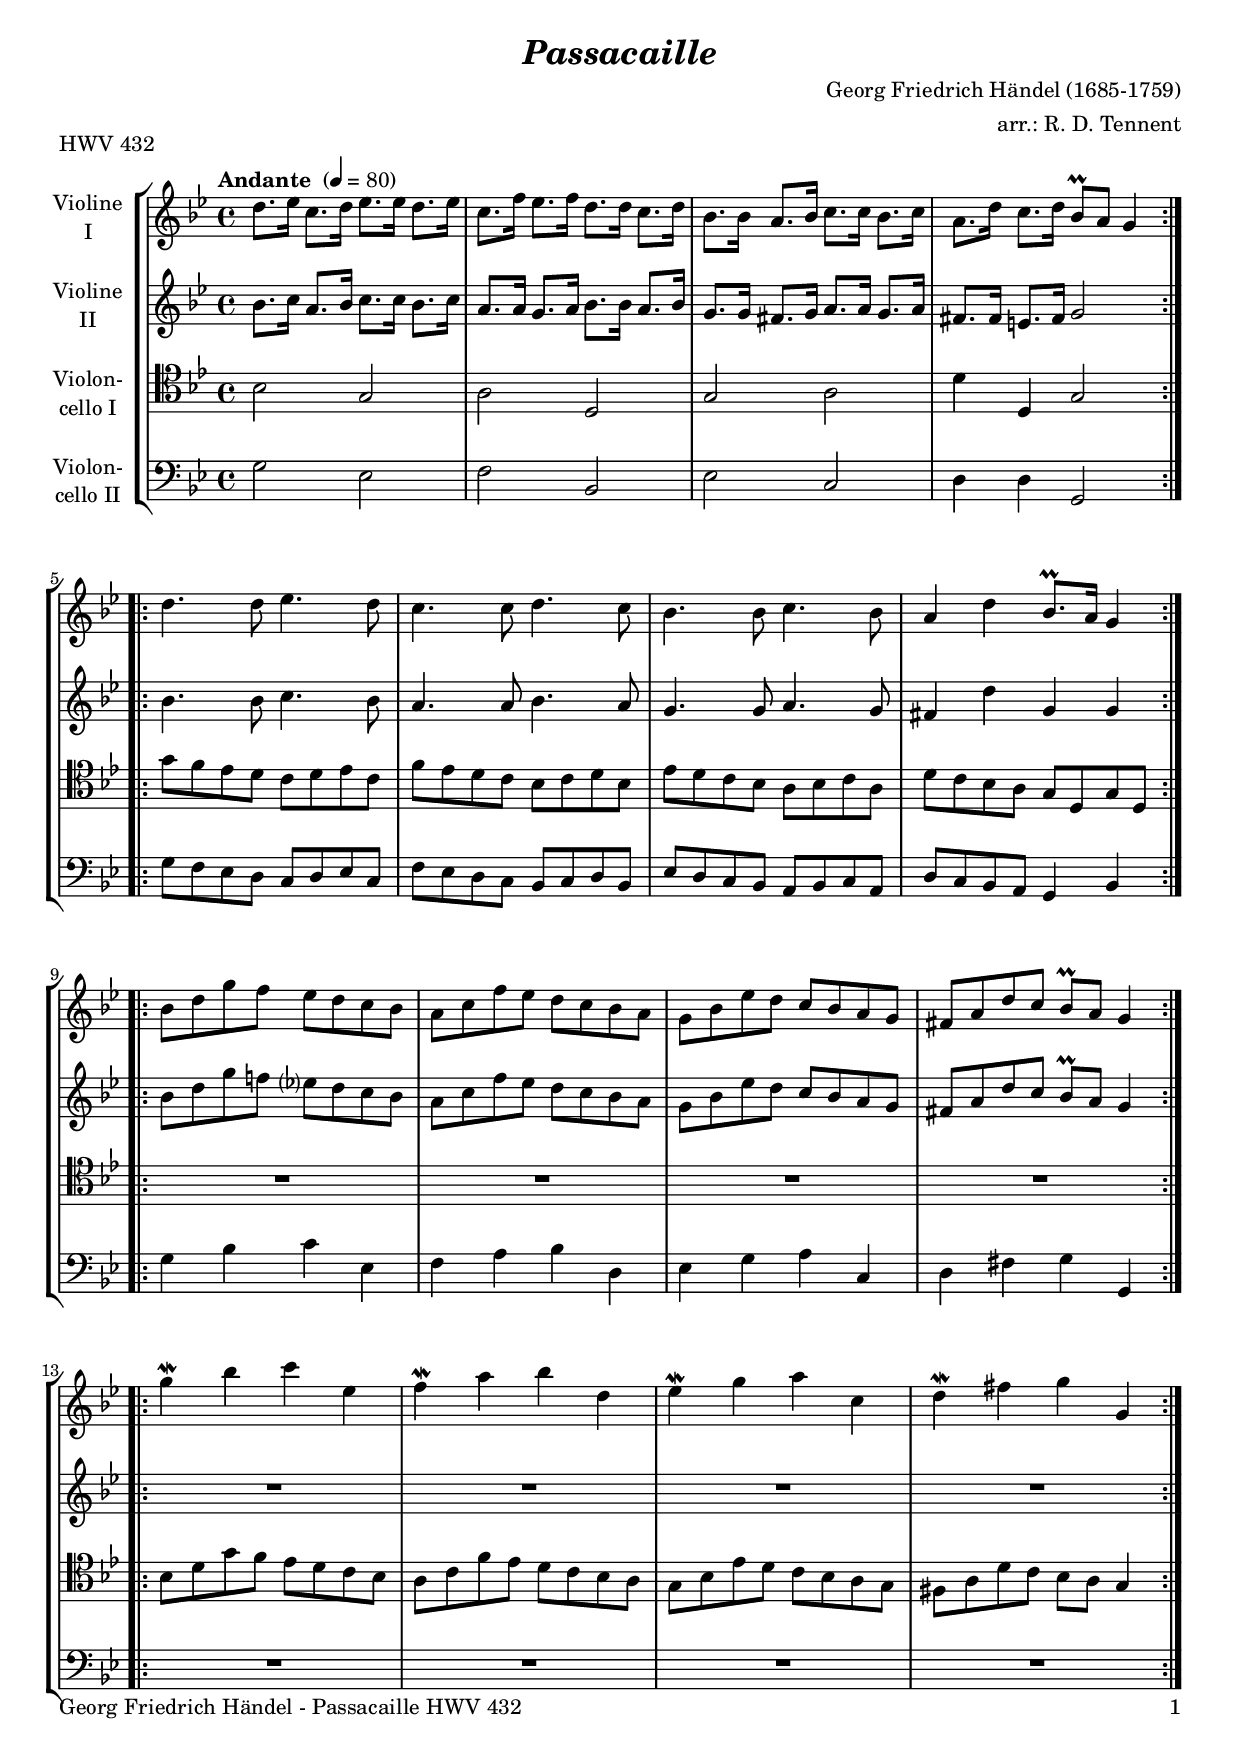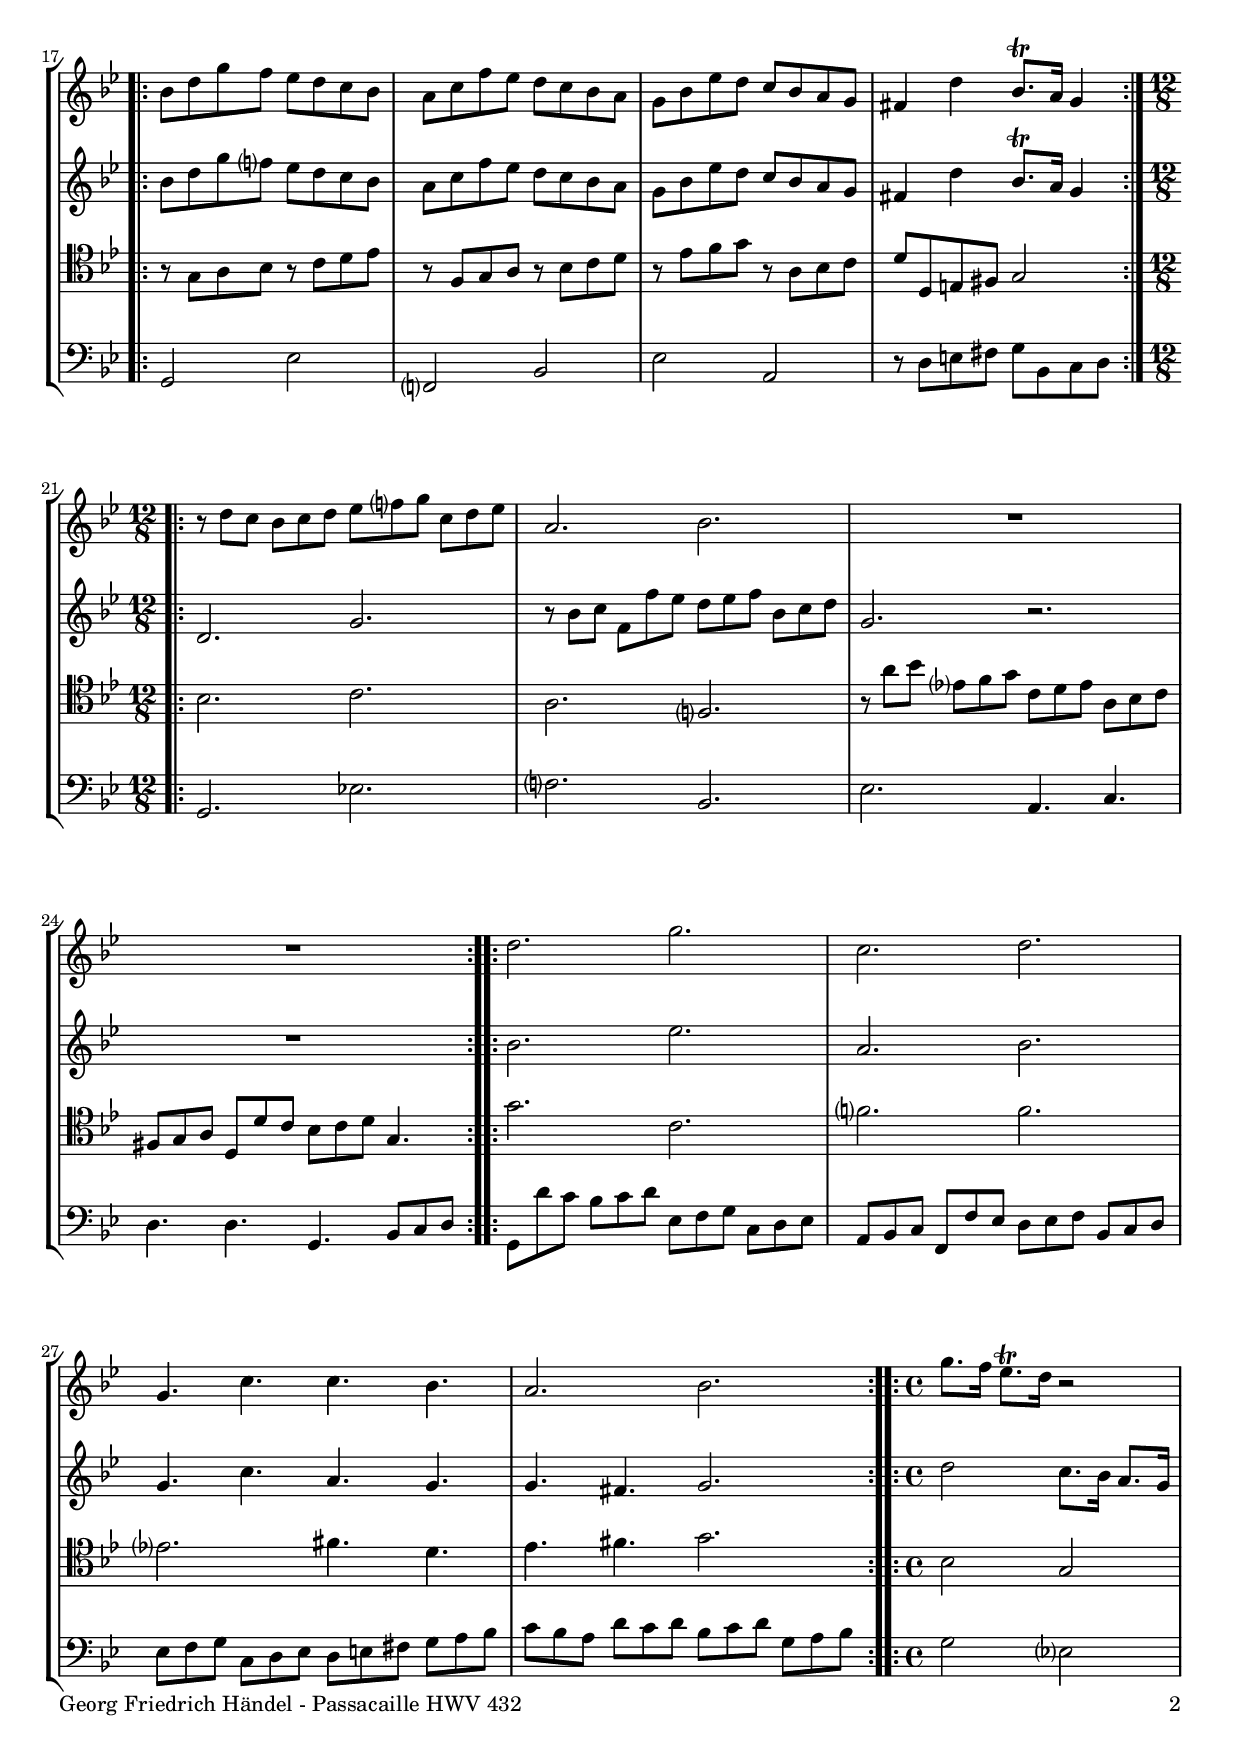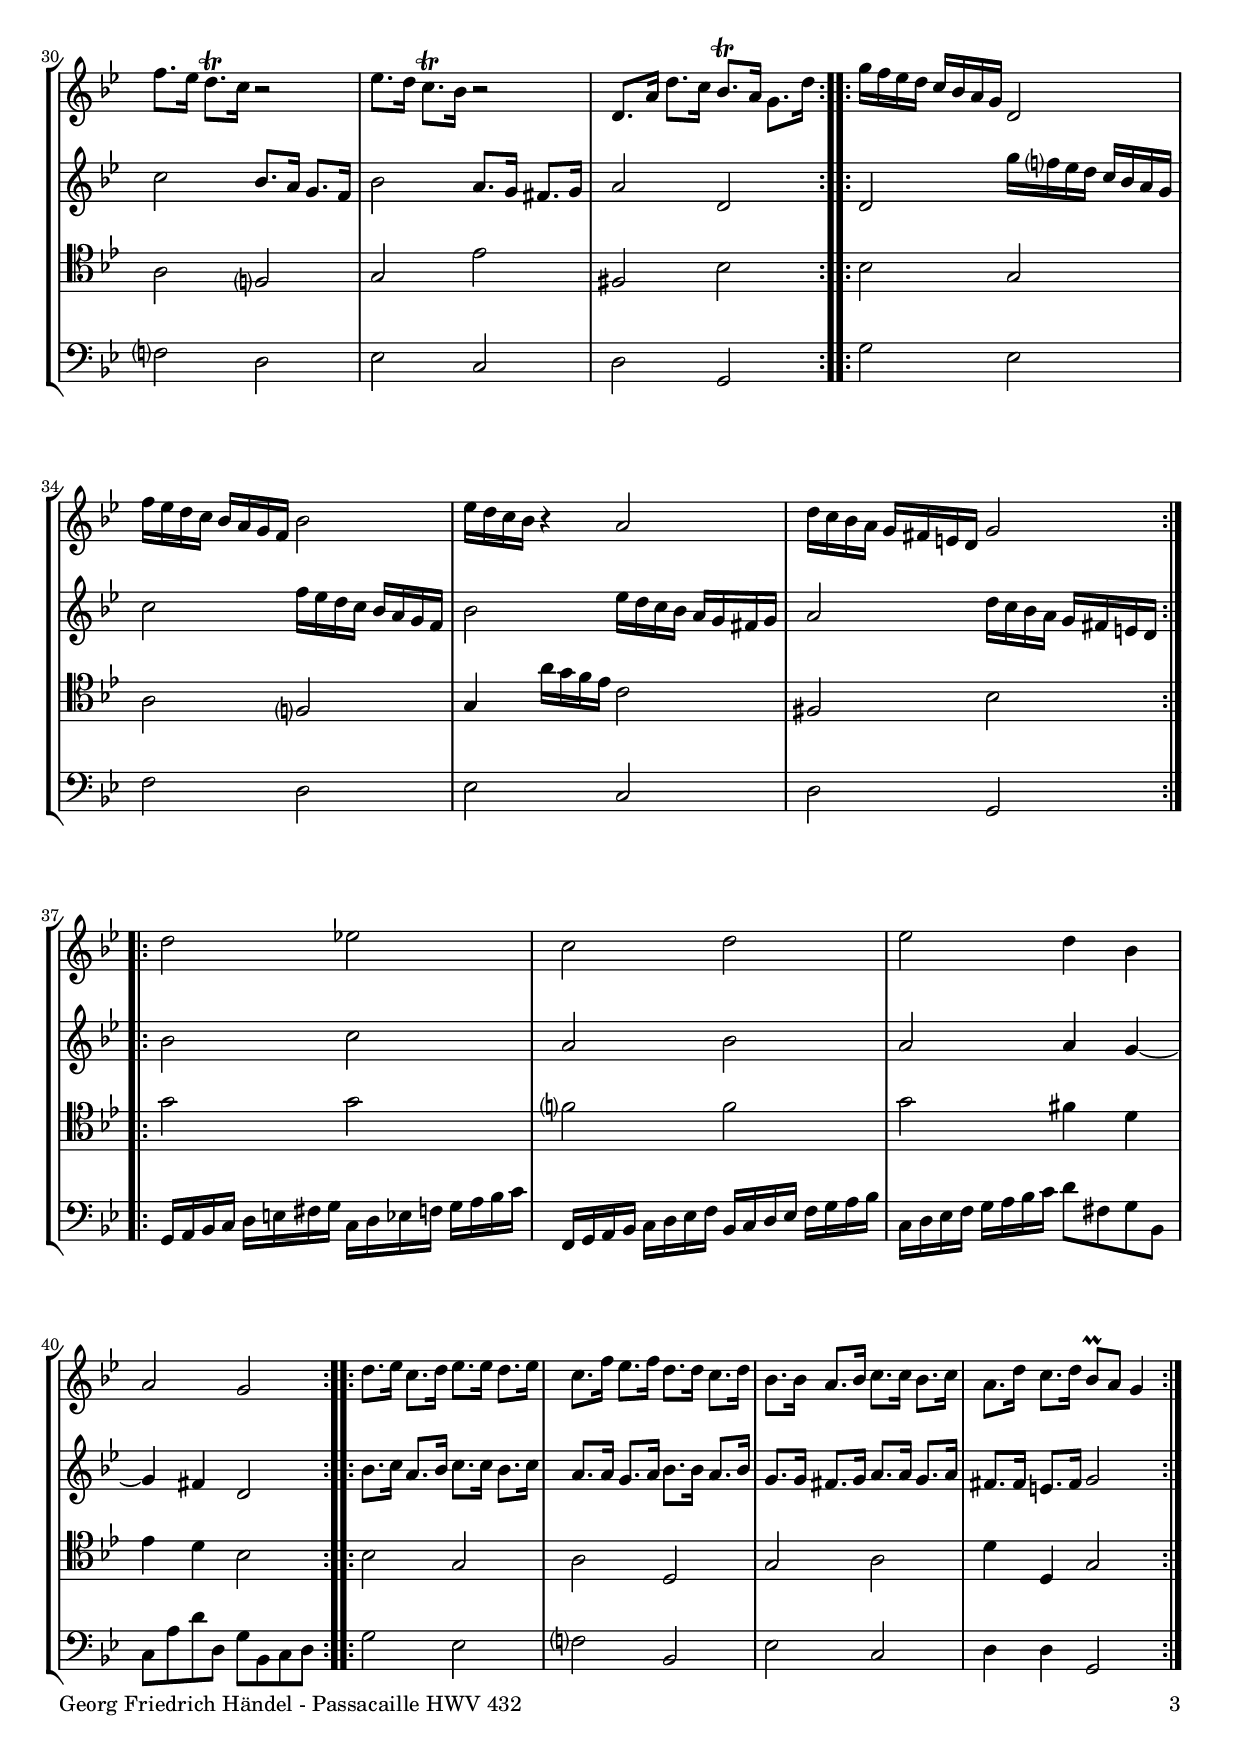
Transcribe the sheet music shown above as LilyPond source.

\version "2.22.0"
\include "deutsch.ly"
  
#(set-global-staff-size 18.5)

\header {
  title     = \markup \bold \italic "Passacaille"
  composer  = "Georg Friedrich Händel (1685-1759)"
  arranger  = "arr.: R. D. Tennent"
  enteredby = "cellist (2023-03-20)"
  piece     = "HWV 432"
}

voiceconsts = {
  \key b \major
  \time 4/4
  \clef "treble"
%  \numericTimeSignature
  \compressEmptyMeasures
  % Set default beaming for all staves
%  \set Timing.beamExceptions = #'()
%  \set Timing.baseMoment     = #(ly:make-moment 1 4)
%  \set Timing.beatStructure  = #'(1 1 1)
  \tempo "Andante " 4=80
}

mifl = "flute"
mivl = "violin"
miba = "cello"
mipz = "pizzicato strings"

va = \relative c'' {
  \voiceconsts

  \repeat volta 2 {
    d8. es16 c8. d16 es8. es16 d8. es16
    c8. f16 es8. f16 d8. d16 c8. d16
    b8. b16 a8. b16 c8. c16 b8. c16
    a8. d16 c8. d16 b8\prall a g4
  }

  \repeat volta 2 {
    d'4. d8 es4. d8
    c4. c8 d4. c8
    b4. b8 c4. b8
    a4 d b8.\prall a16 g4
  }

  \repeat volta 2 {
    b8 d g f es d c b
    a c f es d c b a
    g b es d c b a g
    fis a d c b\prall a g4
  }

  \repeat volta 2 {
    g'\mordent b c es,
    f\mordent a b d,
    es\mordent g a c,
    d\mordent fis g g,
  }

  \repeat volta 2 {
    b8 d g f es d c b
    a c f es d c b a
    g b es d c b a g
    fis4 d' b8.\trill a16 g4
  } \time 12/8

  \repeat volta 2 {
    r8 d' c b c d es f? g c, d es
    a,2. b
    R1.*2
  }

  \repeat volta 2 {
    d2. g
    c, d
    g,4. c c b
    a2. b
  } \time 4/4

  \repeat volta 2 {
    g'8. f16 es8.\trill d16 r2
    f8. es16 d8.\trill c16 r2
    es8. d16 c8.\trill b16 r2
    d,8. a'16 d8. c16 b8.\trill a16 g8. d'16
  }

  \repeat volta 2 {
    g f es d c b a g d2
    f'16 es d c b a g f b2
    es16 d c b r4 a2
    d16 c b a g fis e d g2
  }

  \repeat volta 2 {
    d' es!
    c d
    es d4 b
    a2 g
  }

  \repeat volta 2 {
    d'8. es16 c8. d16 es8. es16 d8. es16
    c8. f16 es8. f16 d8. d16 c8. d16
    b8. b16 a8. b16 c8. c16 b8. c16
    a8. d16 c8. d16 b8\prall a g4
  }
}

vb = \relative c'' {
  \voiceconsts

  \repeat volta 2 {
    b8. c16 a8. b16 c8. c16 b8. c16
    a8. a16 g8. a16 b8. b16 a8. b16
    g8. g16 fis8. g16 a8. a16 g8. a16
    fis8. fis16 e8. fis16 g2
  }

  \repeat volta 2 {
    b4. b8 c4. b8
    a4. a8 b4. a8
    g4. g8 a4. g8
    fis4 d' g, g
  }

  \repeat volta 2 {
    b8 d g f! es? d c b
    a c f es d c b a
    g b es d c b a g
    fis a d c b\prall a g4
  }
  
  \repeat volta 2 {
    R1*4
  }
  
  \repeat volta 2 {
    b8 d g f? es d c b
    a c f es d c b a
    g b es d c b a g
    fis4 d' b8.\trill a16 g4
  } \time 12/8

  \repeat volta 2 {
    d2. g
    r8 b c f, f' es d es f b, c d
    g,2. r
    R1.
  }

  \repeat volta 2 {
    b2. es
    a, b
    g4. c a g
    g fis g2.
  } \time 4/4

  \repeat volta 2 {
    d'2 c8. b16 a8. g16
    c2 b8. a16 g8. f16
    b2 a8. g16 fis8. g16
    a2 d,
  }

  \repeat volta 2 {
    d g'16 f? es d c b a g
    c2 f16 es d c b a g f
    b2 es16 d c b a g fis g
    a2 d16 c b a g fis e d
  }

  \repeat volta 2 {
    b'2 c
    a b
    a a4 g~
    g fis d2
  }

  \repeat volta 2 {
    b'8. c16 a8. b16 c8. c16 b8. c16
    a8. a16 g8. a16 b8. b16 a8. b16
    g8. g16 fis8. g16 a8. a16 g8. a16
    fis8. fis16 e8. fis16 g2
  }
}

vc = \relative c' {
  \voiceconsts
  \clef "tenor"
  
  \repeat volta 2 {
    b2 g
    a d,
    g a
    d4 d, g2
  }

  \repeat volta 2 {
    g'8 f es d c d es c
    f es d c b c d b
    es d c b a b c a
    d c b a g d g d
  }

  \repeat volta 2 {
    R1*4
  }

  \repeat volta 2 {
    b'8 d g f es d c b
    a c f es d c b a
    g b es d c b a g
    fis a d c b a g4
  }

  \repeat volta 2 {
    r8 g a b r c d es
    r f, g a r b c d
    r es f g r a, b c
    d d, e fis g2
  } \time 12/8

  \repeat volta 2 {
    b2. c
    a f?
    r8 a' b es,? f g c, d es a, b c
    fis, g a d, d' c b c d g,4.
  }

  \repeat volta 2 {
    g'2. c,
    f? f
    es? fis4. d
    es fis g2.
  } \time 4/4

  \repeat volta 2 {
    b,2 g
    a f?
    g es'
    fis, b
  }

  \repeat volta 2 {
    b g
    a f?
    g4 a'16 g f es c2
    fis, b
  }

  \repeat volta 2 {
    g' g
    f? f
    g fis4 d
    es d b2
  }

  \repeat volta 2 {
    b g
    a d,
    g a
    d4 d, g2
  }
}

vd = \relative c' {
  \voiceconsts
  \clef "bass"
  
  \repeat volta 2 {
    g2 es
    f b,
    es c
    d4 d g,2
  }

  \repeat volta 2 {
    g'8 f es d c d es c
    f es d c b c d b
    es d c b a b c a
    d c b a g4 b
  }

  \repeat volta 2 {
    g' b c es,
    f a b d,
    es g a c,
    d fis g g,
  }

  \repeat volta 2 {
    R1*4
  }

  \repeat volta 2 {
    g2 es'
    f,? b
    es a,
    r8 d e fis g b, c d
  } \time 12/8

  \repeat volta 2 {
    g,2. es'!
    f? b,
    es a,4. c
    d d g, b8 c d
  }

  \repeat volta 2 {
    g, d'' c b c d es, f g c, d es
    a, b c f, f' es d es f b, c d

    es f g c, d es d e fis g a b
    c b a d c d b c d g, a b
  } \time 4/4

  \repeat volta 2 {
    g2 es?
    f? d
    es c
    d g,
  }

  \repeat volta 2 {
    g' es
    f d
    es c
    d g,
  }

  \repeat volta 2 {
    g16 a b c d e fis g c, d es f g a b c
    f,, g a b c d es f b, c d es f g a b
    c, d es f g a b c d8 fis, g b,
    c a' d d, g b, c d
  }

  \repeat volta 2 {
    g2 es
    f? b,
    es c
    d4 d g,2
  }
}


music = \new StaffGroup <<
      \new Staff {
	\set Staff.midiInstrument = \mivl
	\set Staff.instrumentName = \markup \center-column { "Violine" "I" }
	\transpose b b { \va }
      }

      \new Staff {
	\set Staff.midiInstrument = \mivl
	\set Staff.instrumentName = \markup \center-column { "Violine" "II" }
	\transpose b b { \vb }
      }

      \new Staff {
	\set Staff.midiInstrument = \miba
	\set Staff.instrumentName = \markup \center-column { "Violon-" "cello I" }
	\transpose b b { \vc }
      }

      \new Staff {
	\set Staff.midiInstrument = \miba
	\set Staff.instrumentName = \markup \center-column { "Violon-" "cello II" }
	\transpose b b { \vd }
      }
>>
\book {
   \paper {
    print-page-number = ##t
    print-first-page-number = ##t
    ragged-last-bottom = ##f
    oddHeaderMarkup = \markup \null
    evenHeaderMarkup = \markup \null
    oddFooterMarkup = \markup {
      \fill-line {
        \on-the-fly #print-page-number-check-first
        "Georg Friedrich Händel - Passacaille HWV 432" \fromproperty #'page:page-number-string
      }
    }
    evenFooterMarkup = \oddFooterMarkup
  } \score {
    \music
    \layout {}
  }

  \score {
    \unfoldRepeats \music

    \midi {
      \context {
        \Score
      }
    }
  }
}